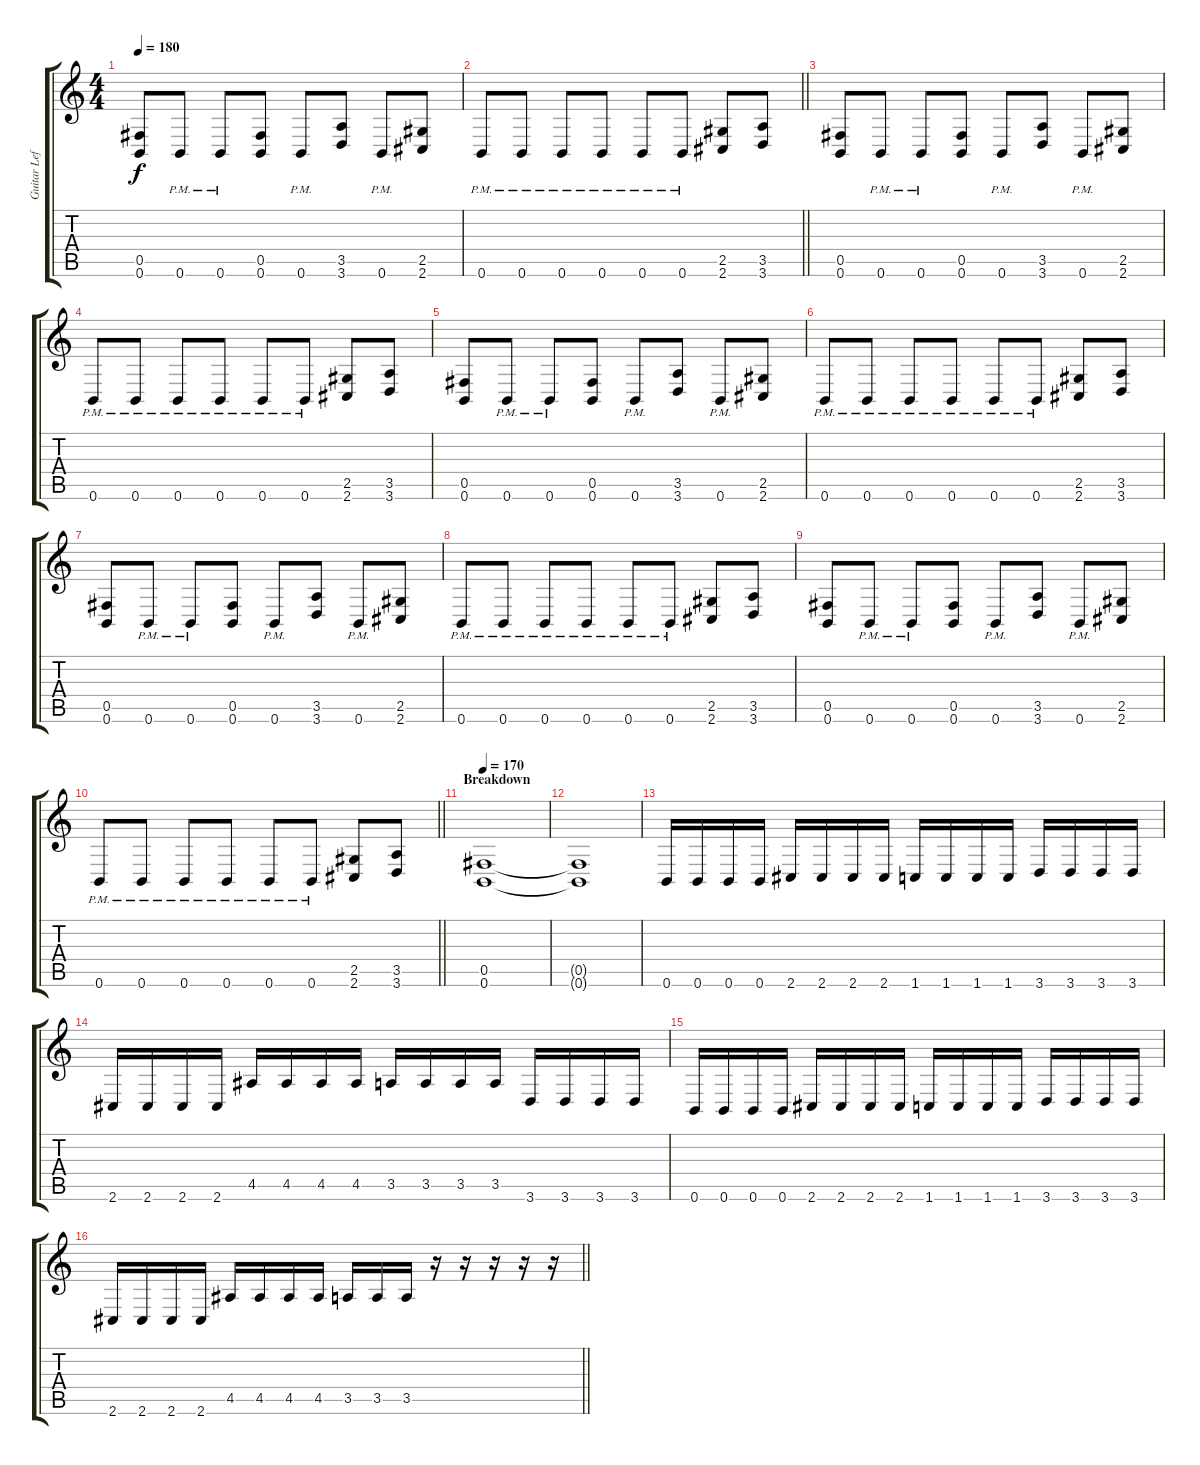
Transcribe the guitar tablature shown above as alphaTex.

\track ("Guitar Left" "Guitar Lef") {instrument distortionguitar}
\staff {score tabs}
\tuning (Db4 Ab3 E3 B2 Gb2 B1) {hide}
\ts (4 4)
\tempo 180
\clef g2
\ks c
(0.5 0.6).8{dy f} 0.6{pm}.8 0.6{pm}.8 (0.5 0.6).8 0.6{pm}.8 (3.5 3.6).8 0.6{pm}.8 (2.5 2.6).8 |
\barLineRight lightlight
0.6{pm}.8 0.6{pm}.8 0.6{pm}.8 0.6{pm}.8 0.6{pm}.8 0.6{pm}.8 (2.5 2.6).8 (3.5 3.6).8 |
\section ("" "")
(0.5 0.6).8 0.6{pm}.8 0.6{pm}.8 (0.5 0.6).8 0.6{pm}.8 (3.5 3.6).8 0.6{pm}.8 (2.5 2.6).8 |
0.6{pm}.8 0.6{pm}.8 0.6{pm}.8 0.6{pm}.8 0.6{pm}.8 0.6{pm}.8 (2.5 2.6).8 (3.5 3.6).8 |
(0.5 0.6).8 0.6{pm}.8 0.6{pm}.8 (0.5 0.6).8 0.6{pm}.8 (3.5 3.6).8 0.6{pm}.8 (2.5 2.6).8 |
0.6{pm}.8 0.6{pm}.8 0.6{pm}.8 0.6{pm}.8 0.6{pm}.8 0.6{pm}.8 (2.5 2.6).8 (3.5 3.6).8 |
(0.5 0.6).8 0.6{pm}.8 0.6{pm}.8 (0.5 0.6).8 0.6{pm}.8 (3.5 3.6).8 0.6{pm}.8 (2.5 2.6).8 |
0.6{pm}.8 0.6{pm}.8 0.6{pm}.8 0.6{pm}.8 0.6{pm}.8 0.6{pm}.8 (2.5 2.6).8 (3.5 3.6).8 |
(0.5 0.6).8 0.6{pm}.8 0.6{pm}.8 (0.5 0.6).8 0.6{pm}.8 (3.5 3.6).8 0.6{pm}.8 (2.5 2.6).8 |
\barLineRight lightlight
0.6{pm}.8 0.6{pm}.8 0.6{pm}.8 0.6{pm}.8 0.6{pm}.8 0.6{pm}.8 (2.5 2.6).8 (3.5 3.6).8 |
\section ("" "Breakdown")
\tempo 170
(0.5 0.6).1 |
(0.5{t} 0.6{t}).1 |
0.6.16 0.6.16 0.6.16 0.6.16 2.6.16 2.6.16 2.6.16 2.6.16 1.6.16 1.6.16 1.6.16 1.6.16 3.6.16 3.6.16 3.6.16 3.6.16 |
2.6.16 2.6.16 2.6.16 2.6.16 4.5.16 4.5.16 4.5.16 4.5.16 3.5.16 3.5.16 3.5.16 3.5.16 3.6.16 3.6.16 3.6.16 3.6.16 |
0.6.16 0.6.16 0.6.16 0.6.16 2.6.16 2.6.16 2.6.16 2.6.16 1.6.16 1.6.16 1.6.16 1.6.16 3.6.16 3.6.16 3.6.16 3.6.16 |
\barLineRight lightlight
2.6.16 2.6.16 2.6.16 2.6.16 4.5.16 4.5.16 4.5.16 4.5.16 3.5.16 3.5.16 3.5.16 r.16 r.16 r.16 r.16 r.16
